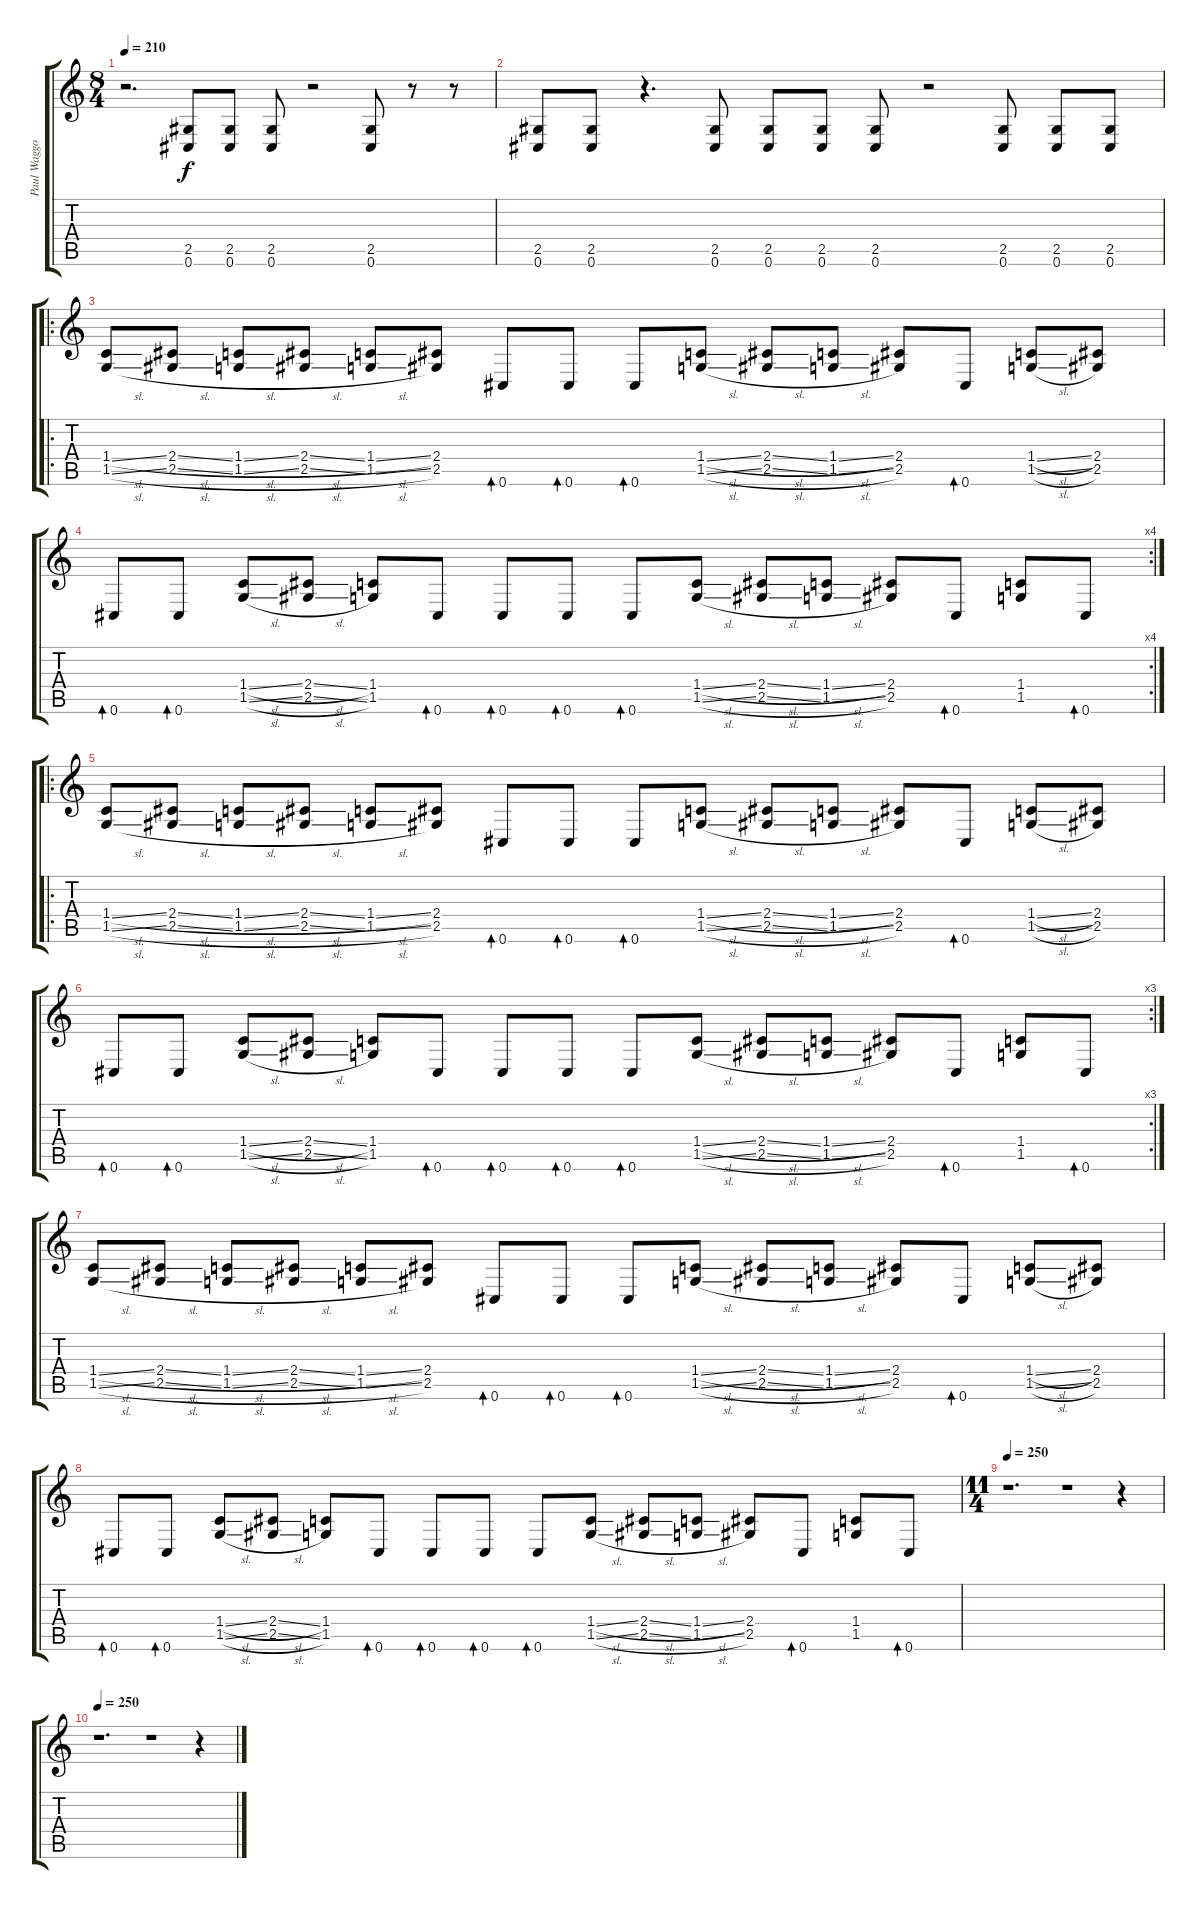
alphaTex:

\track ("Paul Waggoner" "Paul Waggo") {instrument overdrivenguitar}
\staff {score tabs}
\tuning (Db4 Ab3 E3 B2 Gb2 Db2) {hide}
\ts (8 4)
\tempo 210
\clef g2
\ks c
r.2{d dy f} (2.5 0.6).8 (2.5 0.6).8 (2.5 0.6).8 r.2 (2.5 0.6).8 r.8 r.8 |
(2.5 0.6).8 (2.5 0.6).8 r.4{d} (2.5 0.6).8 (2.5 0.6).8 (2.5 0.6).8 (2.5 0.6).8 r.2 (2.5 0.6).8 (2.5 0.6).8 (2.5 0.6).8 |
\ro
(1.4{sl} 1.5{sl}).8 (2.4{sl} 2.5{sl}).8 (1.4{sl} 1.5{sl}).8 (2.4{sl} 2.5{sl}).8 (1.4{sl} 1.5{sl}).8 (2.4 2.5).8 0.6.8{bd 240} 0.6.8{bd 240} 0.6.8{bd 240} (1.4{sl} 1.5{sl}).8 (2.4{sl} 2.5{sl}).8 (1.4{sl} 1.5{sl}).8 (2.4 2.5).8 0.6.8{bd 240} (1.4{sl} 1.5{sl}).8 (2.4 2.5).8 |
\rc 4
0.6.8{bd 240} 0.6.8{bd 240} (1.4{sl} 1.5{sl}).8 (2.4{sl} 2.5{sl}).8 (1.4 1.5).8 0.6.8{bd 240} 0.6.8{bd 240} 0.6.8{bd 240} 0.6.8{bd 240} (1.4{sl} 1.5{sl}).8 (2.4{sl} 2.5{sl}).8 (1.4{sl} 1.5{sl}).8 (2.4 2.5).8 0.6.8{bd 240} (1.4 1.5).8 0.6.8{bd 240} |
\ro
(1.4{sl} 1.5{sl}).8 (2.4{sl} 2.5{sl}).8 (1.4{sl} 1.5{sl}).8 (2.4{sl} 2.5{sl}).8 (1.4{sl} 1.5{sl}).8 (2.4 2.5).8 0.6.8{bd 240} 0.6.8{bd 240} 0.6.8{bd 240} (1.4{sl} 1.5{sl}).8 (2.4{sl} 2.5{sl}).8 (1.4{sl} 1.5{sl}).8 (2.4 2.5).8 0.6.8{bd 240} (1.4{sl} 1.5{sl}).8 (2.4 2.5).8 |
\rc 3
0.6.8{bd 240} 0.6.8{bd 240} (1.4{sl} 1.5{sl}).8 (2.4{sl} 2.5{sl}).8 (1.4 1.5).8 0.6.8{bd 240} 0.6.8{bd 240} 0.6.8{bd 240} 0.6.8{bd 240} (1.4{sl} 1.5{sl}).8 (2.4{sl} 2.5{sl}).8 (1.4{sl} 1.5{sl}).8 (2.4 2.5).8 0.6.8{bd 240} (1.4 1.5).8 0.6.8{bd 240} |
(1.4{sl} 1.5{sl}).8 (2.4{sl} 2.5{sl}).8 (1.4{sl} 1.5{sl}).8 (2.4{sl} 2.5{sl}).8 (1.4{sl} 1.5{sl}).8 (2.4 2.5).8 0.6.8{bd 240} 0.6.8{bd 240} 0.6.8{bd 240} (1.4{sl} 1.5{sl}).8 (2.4{sl} 2.5{sl}).8 (1.4{sl} 1.5{sl}).8 (2.4 2.5).8 0.6.8{bd 240} (1.4{sl} 1.5{sl}).8 (2.4 2.5).8 |
0.6.8{bd 240} 0.6.8{bd 240} (1.4{sl} 1.5{sl}).8 (2.4{sl} 2.5{sl}).8 (1.4 1.5).8 0.6.8{bd 240} 0.6.8{bd 240} 0.6.8{bd 240} 0.6.8{bd 240} (1.4{sl} 1.5{sl}).8 (2.4{sl} 2.5{sl}).8 (1.4{sl} 1.5{sl}).8 (2.4 2.5).8 0.6.8{bd 240} (1.4 1.5).8 0.6.8{bd 240} |
\ts (11 4)
\tempo 250
r.1{d} r.1 r.4 |
\tempo 250
r.1{d} r.1 r.4
